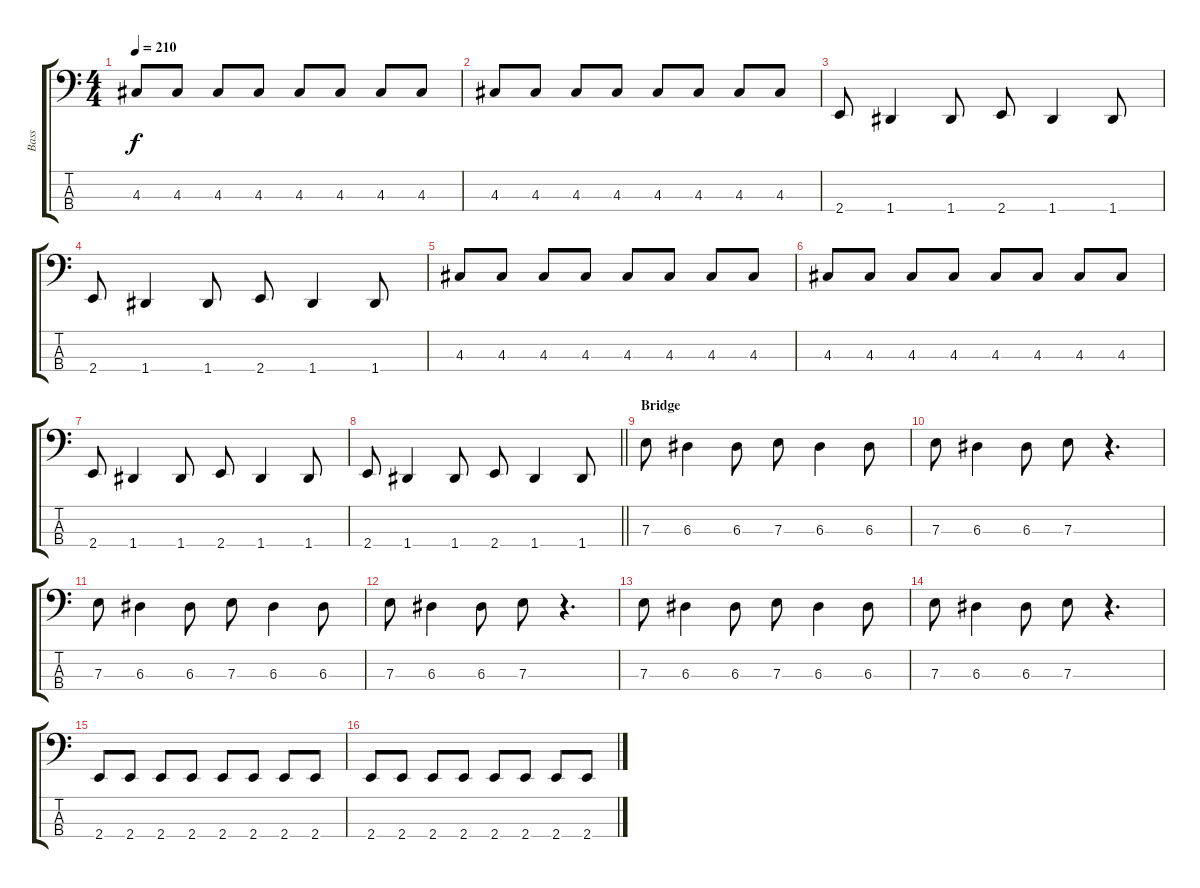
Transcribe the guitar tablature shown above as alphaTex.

\track ("Bass" "Bass") {instrument electricbasspick}
\staff {score tabs}
\tuning (G2 D2 A1 D1) {hide}
\ts (4 4)
\tempo 210
\clef f4
\ks c
4.3.8{dy f} 4.3.8 4.3.8 4.3.8 4.3.8 4.3.8 4.3.8 4.3.8 |
4.3.8 4.3.8 4.3.8 4.3.8 4.3.8 4.3.8 4.3.8 4.3.8 |
2.4.8 1.4.4 1.4.8 2.4.8 1.4.4 1.4.8 |
2.4.8 1.4.4 1.4.8 2.4.8 1.4.4 1.4.8 |
4.3.8 4.3.8 4.3.8 4.3.8 4.3.8 4.3.8 4.3.8 4.3.8 |
4.3.8 4.3.8 4.3.8 4.3.8 4.3.8 4.3.8 4.3.8 4.3.8 |
2.4.8 1.4.4 1.4.8 2.4.8 1.4.4 1.4.8 |
\barLineRight lightlight
2.4.8 1.4.4 1.4.8 2.4.8 1.4.4 1.4.8 |
\section ("" "Bridge")
7.3.8 6.3.4 6.3.8 7.3.8 6.3.4 6.3.8 |
7.3.8 6.3.4 6.3.8 7.3.8 r.4{d} |
7.3.8 6.3.4 6.3.8 7.3.8 6.3.4 6.3.8 |
7.3.8 6.3.4 6.3.8 7.3.8 r.4{d} |
7.3.8 6.3.4 6.3.8 7.3.8 6.3.4 6.3.8 |
7.3.8 6.3.4 6.3.8 7.3.8 r.4{d} |
2.4.8 2.4.8 2.4.8 2.4.8 2.4.8 2.4.8 2.4.8 2.4.8 |
2.4.8 2.4.8 2.4.8 2.4.8 2.4.8 2.4.8 2.4.8 2.4.8
